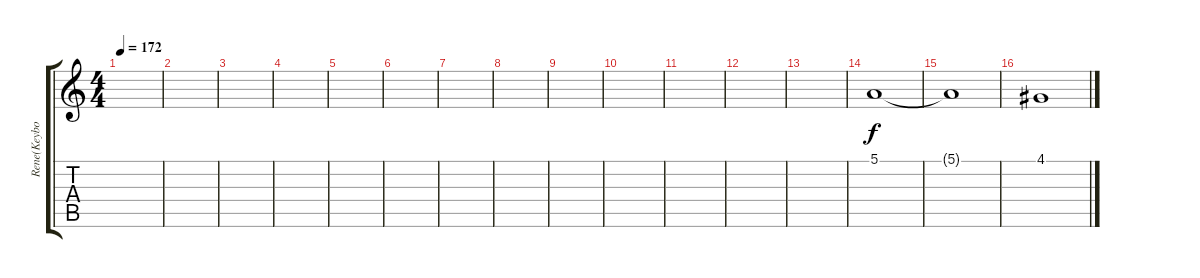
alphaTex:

\track ("Rene(Keyboard)" "Rene(Keybo") {instrument pad4choir}
\staff {score tabs}
\tuning (E4 B3 G3 D3 A2 E2) {hide}
\ts (4 4)
\tempo 172
\clef g2
\ks c
|
|
|
|
|
|
|
|
|
|
|
|
|
5.1.1 |
5.1{t}.1 |
4.1.1
